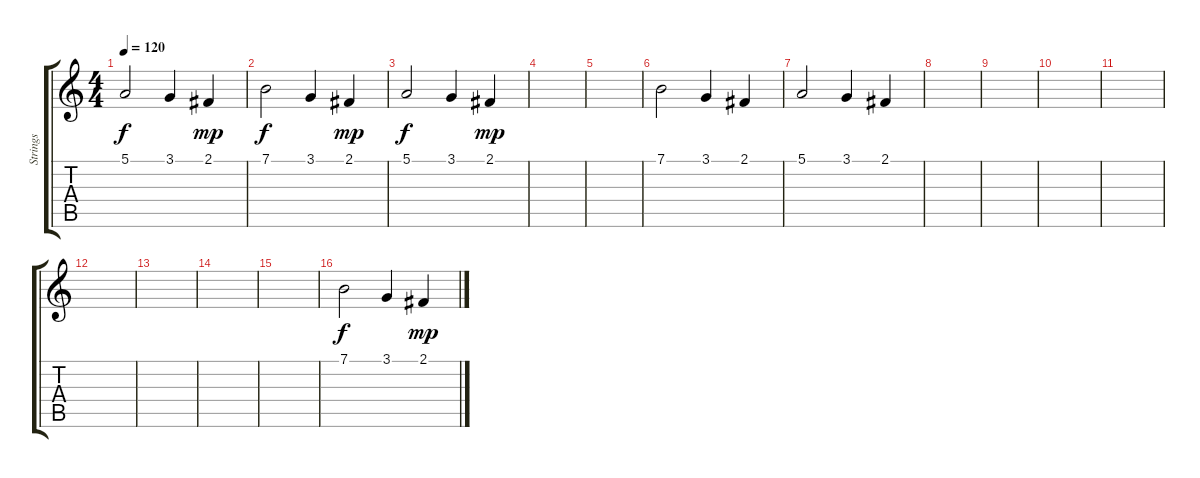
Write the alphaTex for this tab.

\track ("Strings" "Strings") {instrument stringensemble2}
\staff {score tabs}
\tuning (E4 B3 G3 D3 A2 E2) {hide}
\ts (4 4)
\tempo 120
\clef g2
\ks c
5.1.2{dy f} 3.1.4 2.1.4{dy mp} |
7.1.2{dy f} 3.1.4 2.1.4{dy mp} |
5.1.2{dy f} 3.1.4 2.1.4{dy mp} |
|
|
7.1.2 3.1.4 2.1.4 |
5.1.2 3.1.4 2.1.4 |
|
|
|
|
|
|
|
|
7.1.2{dy f} 3.1.4 2.1.4{dy mp}
